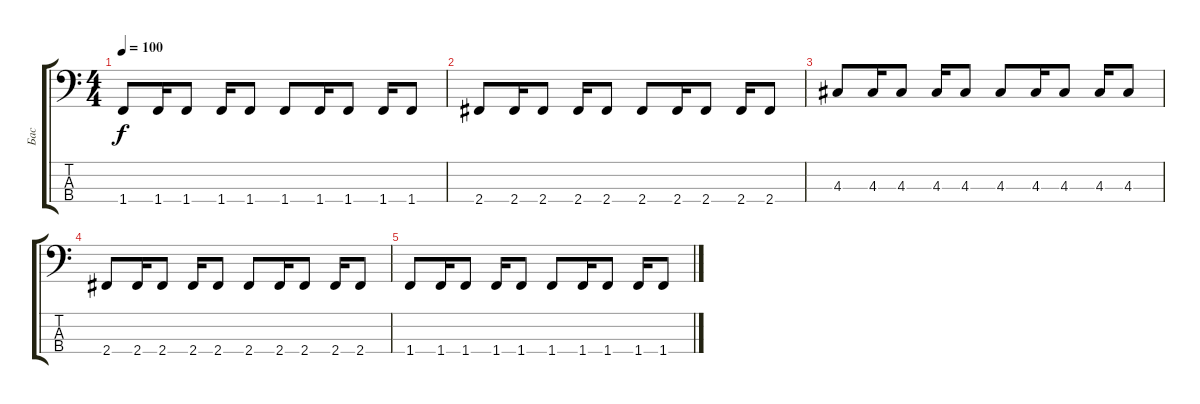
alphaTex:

\track ("Бас" "Бас") {instrument electricbassfinger}
\staff {score tabs}
\tuning (G2 D2 A1 E1) {hide}
\ts (4 4)
\tempo 100
\clef f4
\ks c
1.4.8{dy f} 1.4.16 1.4.8 1.4.16 1.4.8 1.4.8 1.4.16 1.4.8 1.4.16 1.4.8 |
2.4.8 2.4.16 2.4.8 2.4.16 2.4.8 2.4.8 2.4.16 2.4.8 2.4.16 2.4.8 |
4.3.8 4.3.16 4.3.8 4.3.16 4.3.8 4.3.8 4.3.16 4.3.8 4.3.16 4.3.8 |
2.4.8 2.4.16 2.4.8 2.4.16 2.4.8 2.4.8 2.4.16 2.4.8 2.4.16 2.4.8 |
1.4.8 1.4.16 1.4.8 1.4.16 1.4.8 1.4.8 1.4.16 1.4.8 1.4.16 1.4.8
